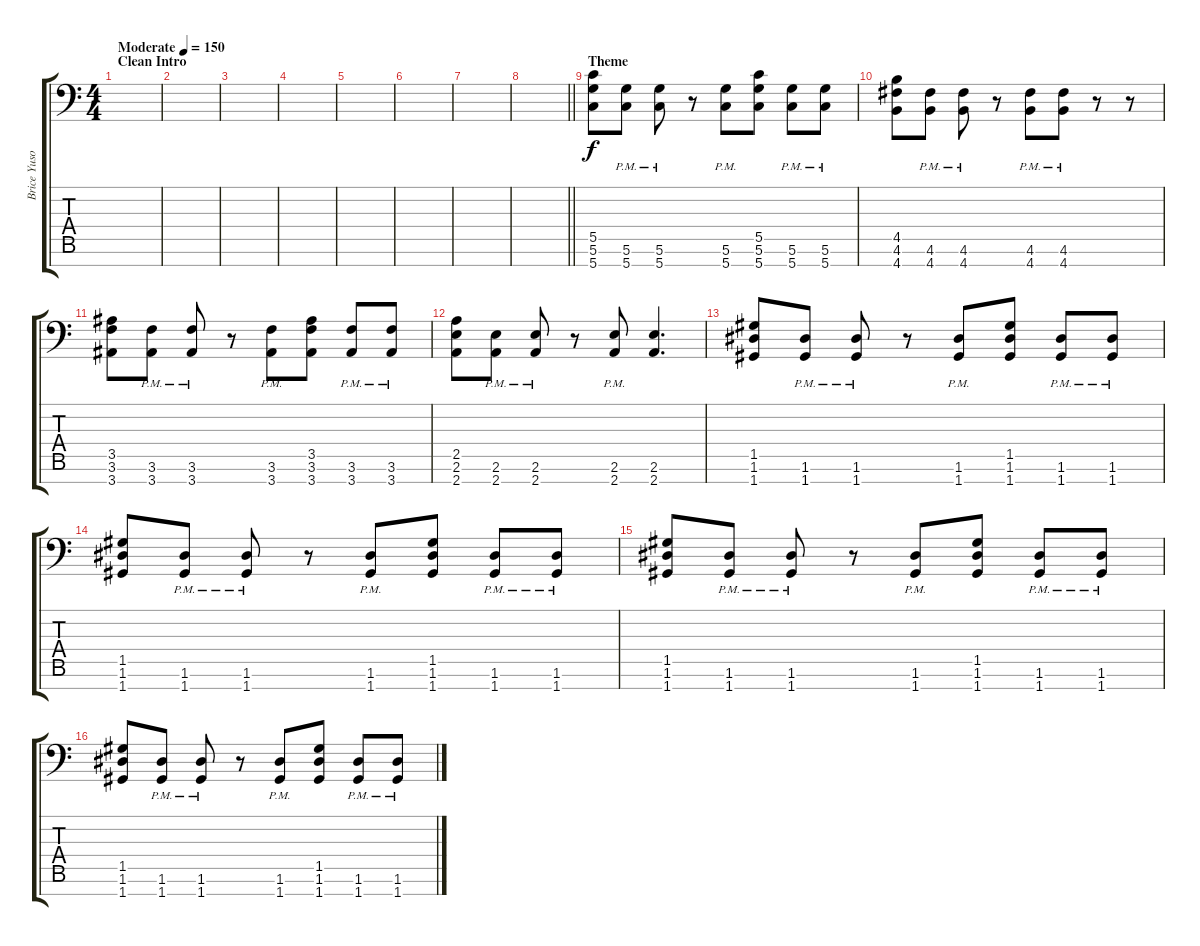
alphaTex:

\track ("Brice Yuson (Rythm)" "Brice Yuso") {instrument distortionguitar}
\staff {score tabs}
\tuning (D4 A3 F3 C3 G2 D2 G1) {hide}
\ts (4 4)
\section ("" "Clean Intro")
\tempo (150 "Moderate")
\clef f4
\ks c
|
|
|
|
|
|
|
\barLineRight lightlight
|
\section ("" "Theme")
(5.5 5.6 5.7).8 (5.6{pm} 5.7{pm}).8 (5.6{pm} 5.7{pm}).8 r.8 (5.6{pm} 5.7{pm}).8 (5.5 5.6 5.7).8 (5.6{pm} 5.7{pm}).8 (5.6{pm} 5.7{pm}).8 |
(4.5 4.6 4.7).8 (4.6{pm} 4.7{pm}).8 (4.6{pm} 4.7{pm}).8 r.8 (4.6{pm} 4.7{pm}).8 (4.6{pm} 4.7{pm}).8 r.8 r.8 |
(3.5 3.6 3.7).8 (3.6{pm} 3.7{pm}).8 (3.6{pm} 3.7{pm}).8 r.8 (3.6{pm} 3.7{pm}).8 (3.5 3.6 3.7).8 (3.6{pm} 3.7{pm}).8 (3.6{pm} 3.7{pm}).8 |
(2.5 2.6 2.7).8 (2.6{pm} 2.7{pm}).8 (2.6{pm} 2.7{pm}).8 r.8 (2.6{pm} 2.7{pm}).8 (2.6 2.7).4{d} |
(1.5 1.6 1.7).8 (1.6{pm} 1.7{pm}).8 (1.6{pm} 1.7{pm}).8 r.8 (1.6{pm} 1.7{pm}).8 (1.5 1.6 1.7).8 (1.6{pm} 1.7{pm}).8 (1.6{pm} 1.7{pm}).8 |
(1.5 1.6 1.7).8 (1.6{pm} 1.7{pm}).8 (1.6{pm} 1.7{pm}).8 r.8 (1.6{pm} 1.7{pm}).8 (1.5 1.6 1.7).8 (1.6{pm} 1.7{pm}).8 (1.6{pm} 1.7{pm}).8 |
(1.5 1.6 1.7).8 (1.6{pm} 1.7{pm}).8 (1.6{pm} 1.7{pm}).8 r.8 (1.6{pm} 1.7{pm}).8 (1.5 1.6 1.7).8 (1.6{pm} 1.7{pm}).8 (1.6{pm} 1.7{pm}).8 |
(1.5 1.6 1.7).8 (1.6{pm} 1.7{pm}).8 (1.6{pm} 1.7{pm}).8 r.8 (1.6{pm} 1.7{pm}).8 (1.5 1.6 1.7).8 (1.6{pm} 1.7{pm}).8 (1.6{pm} 1.7{pm}).8
